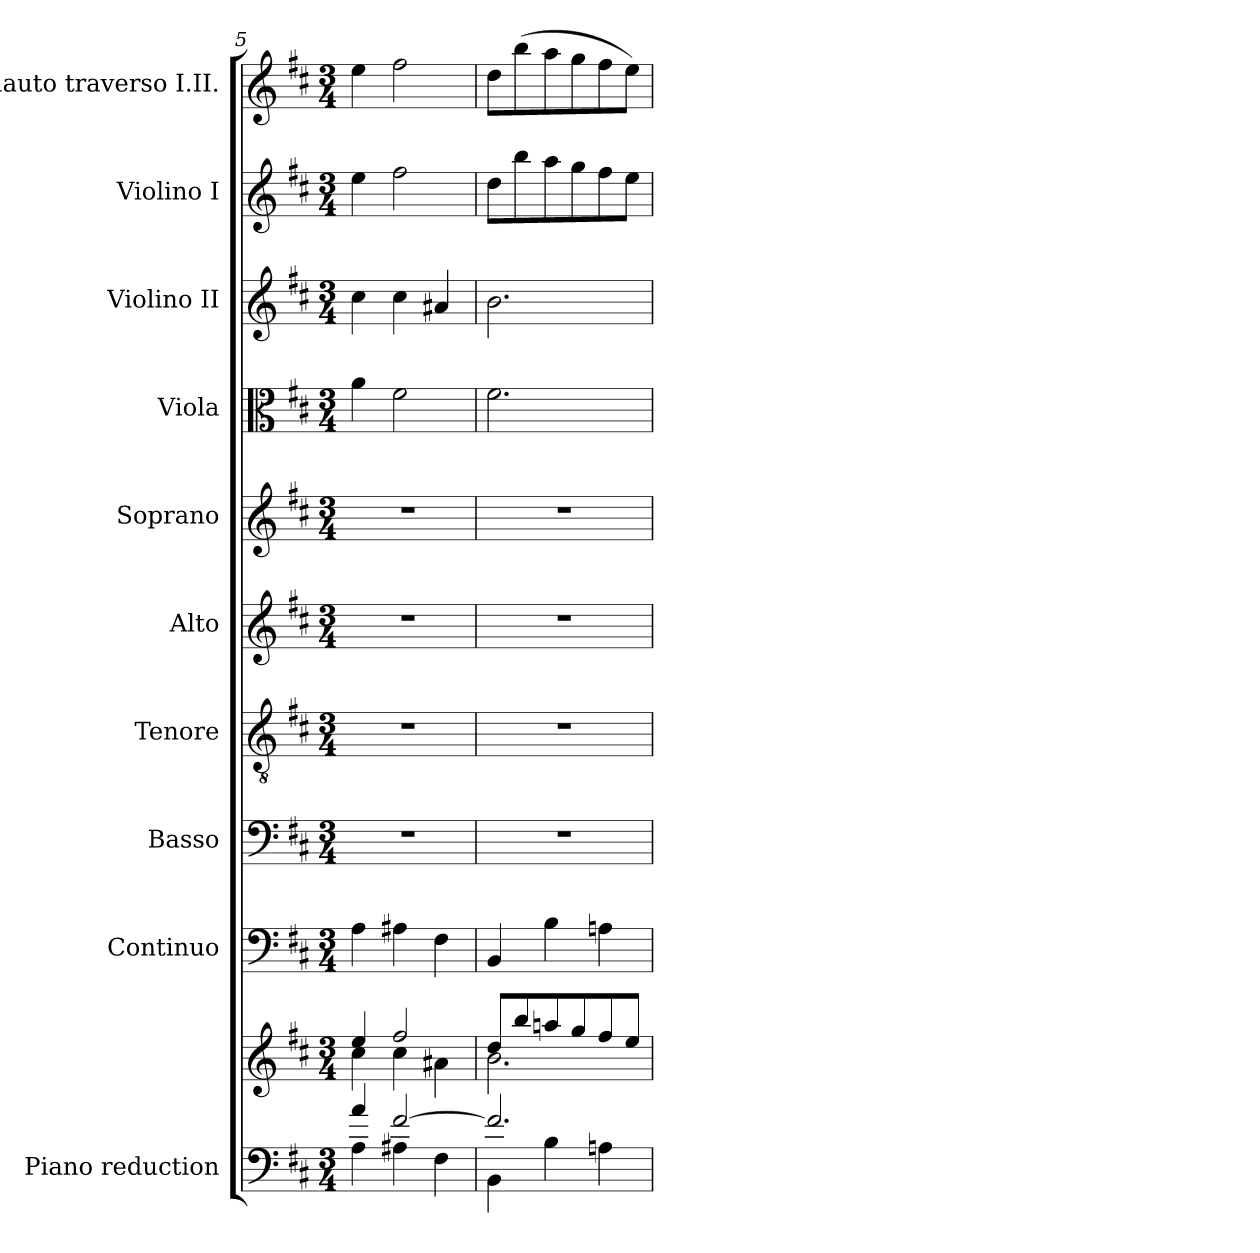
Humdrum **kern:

**kern	**kern	**kern	**kern	**kern	**kern	**kern	**kern	**kern	**kern	**kern
*part10	*part10	*part9	*part8	*part7	*part6	*part5	*part4	*part3	*part2	*part1
*staff11	*staff10	*staff9	*staff8	*staff7	*staff6	*staff5	*staff4	*staff3	*staff2	*staff1
*I"Piano reduction	*	*I"Continuo	*I"Basso	*I"Tenore	*I"Alto	*I"Soprano	*I"Viola	*I"Violino II	*I"Violino I	*I"Flauto traverso I.II.
*I'Pno	*	*	*	*	*	*	*I'Vla	*I'Vln	*I'Vln	*I'Fl
*clefF4	*clefG2	*clefF4	*clefF4	*clefGv2	*clefG2	*clefG2	*clefC3	*clefG2	*clefG2	*clefG2
*k[f#c#]	*k[f#c#]	*k[f#c#]	*k[f#c#]	*k[f#c#]	*k[f#c#]	*k[f#c#]	*k[f#c#]	*k[f#c#]	*k[f#c#]	*k[f#c#]
*M3/4	*M3/4	*M3/4	*M3/4	*M3/4	*M3/4	*M3/4	*M3/4	*M3/4	*M3/4	*M3/4
=5	=5	=5	=5	=5	=5	=5	=5	=5	=5	=5
*^	*^	*	*	*	*	*	*	*	*	*
4a/	4A\	4ee/	4cc#\	4A\	2.r	2.r	2.r	2.r	4a\	4cc#\	4ee\	4ee\
[2f#/	4A#X\	2ff#/	4cc#\	4A#X\	.	.	.	.	2f#\	4cc#\	2ff#\	2ff#\
.	4F#\	.	4a#X\	4F#\	.	.	.	.	.	4a#X/	.	.
=6	=6	=6	=6	=6	=6	=6	=6	=6	=6	=6	=6	=6
2.f#/]	4BB\	8dd/L	2.b\	4BB/	2.r	2.r	2.r	2.r	2.f#\	2.b\	8dd\L	8dd\L
.	.	8bb/	.	.	.	.	.	.	.	.	8bb\	(8bb\
.	4B\	8aan/	.	4B\	.	.	.	.	.	.	8aa\	8aa\
.	.	8gg/	.	.	.	.	.	.	.	.	8gg\	8gg\
.	4An\	8ff#/	.	4An\	.	.	.	.	.	.	8ff#\	8ff#\
.	.	8ee/J	.	.	.	.	.	.	.	.	8ee\J	8ee\J)
*v	*v	*	*	*	*	*	*	*	*	*	*	*
*	*v	*v	*	*	*	*	*	*	*	*	*
=	=	=	=	=	=	=	=	=	=	=
*-	*-	*-	*-	*-	*-	*-	*-	*-	*-	*-
